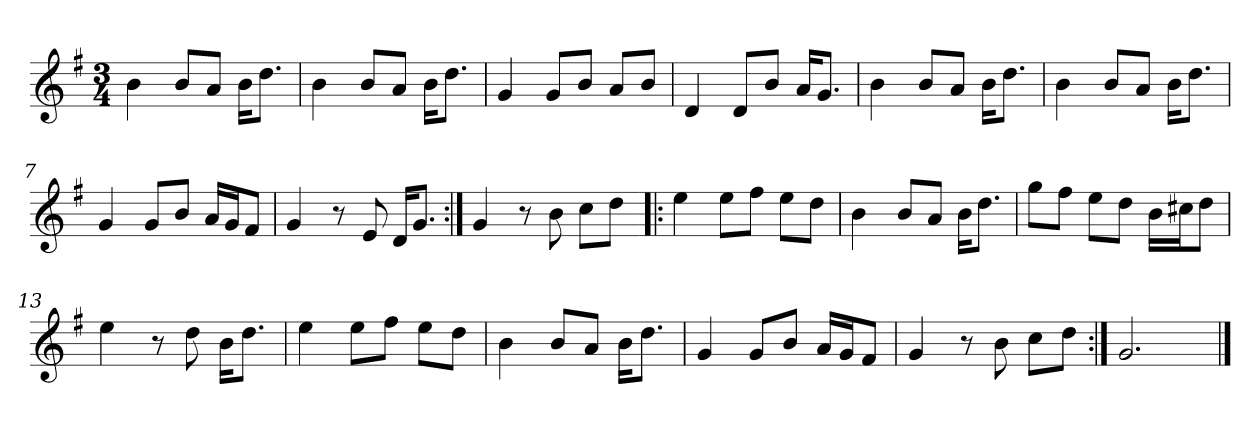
**kern
*part1
*staff1
*clefG2
*k[f#]
*G:
*M3/4
*MM74
=1
4b\
8b/L
8a/J
16b\KL
8.dd\J
=2
4b\
8b/L
8a/J
16b\KL
8.dd\J
=3
4g/
8g/L
8b/J
8a/L
8b/J
=4
4d/
8d/L
8b/J
16a/KL
8.g/J
=5
4b\
8b/L
8a/J
16b\KL
8.dd\J
=6
4b\
8b/L
8a/J
16b\KL
8.dd\J
=7
4g/
8g/L
8b/J
16a/LL
16g/J
8f#/J
!!LO:LB:g=z
=8
4g/
8r
8e/
16d/KL
8.g/J
=9:|!
4g/
8r
8b\
8cc\L
8dd\J
=10!|:
4ee\
8ee\L
8ff#\J
8ee\L
8dd\J
=11
4b\
8b/L
8a/J
16b\KL
8.dd\J
=12
8gg\L
8ff#\J
8ee\L
8dd\J
16b\LL
16cc#X\J
8dd\J
=13
4ee\
8r
8dd\
16b\KL
8.dd\J
=14
4ee\
8ee\L
8ff#\J
8ee\L
8dd\J
!!LO:LB:g=z
=15
4b\
8b/L
8a/J
16b\KL
8.dd\J
=16
4g/
8g/L
8b/J
16a/LL
16g/J
8f#/J
=17
4g/
8r
8b\
8cc\L
8dd\J
=18:|!
2.g/
==
*-
